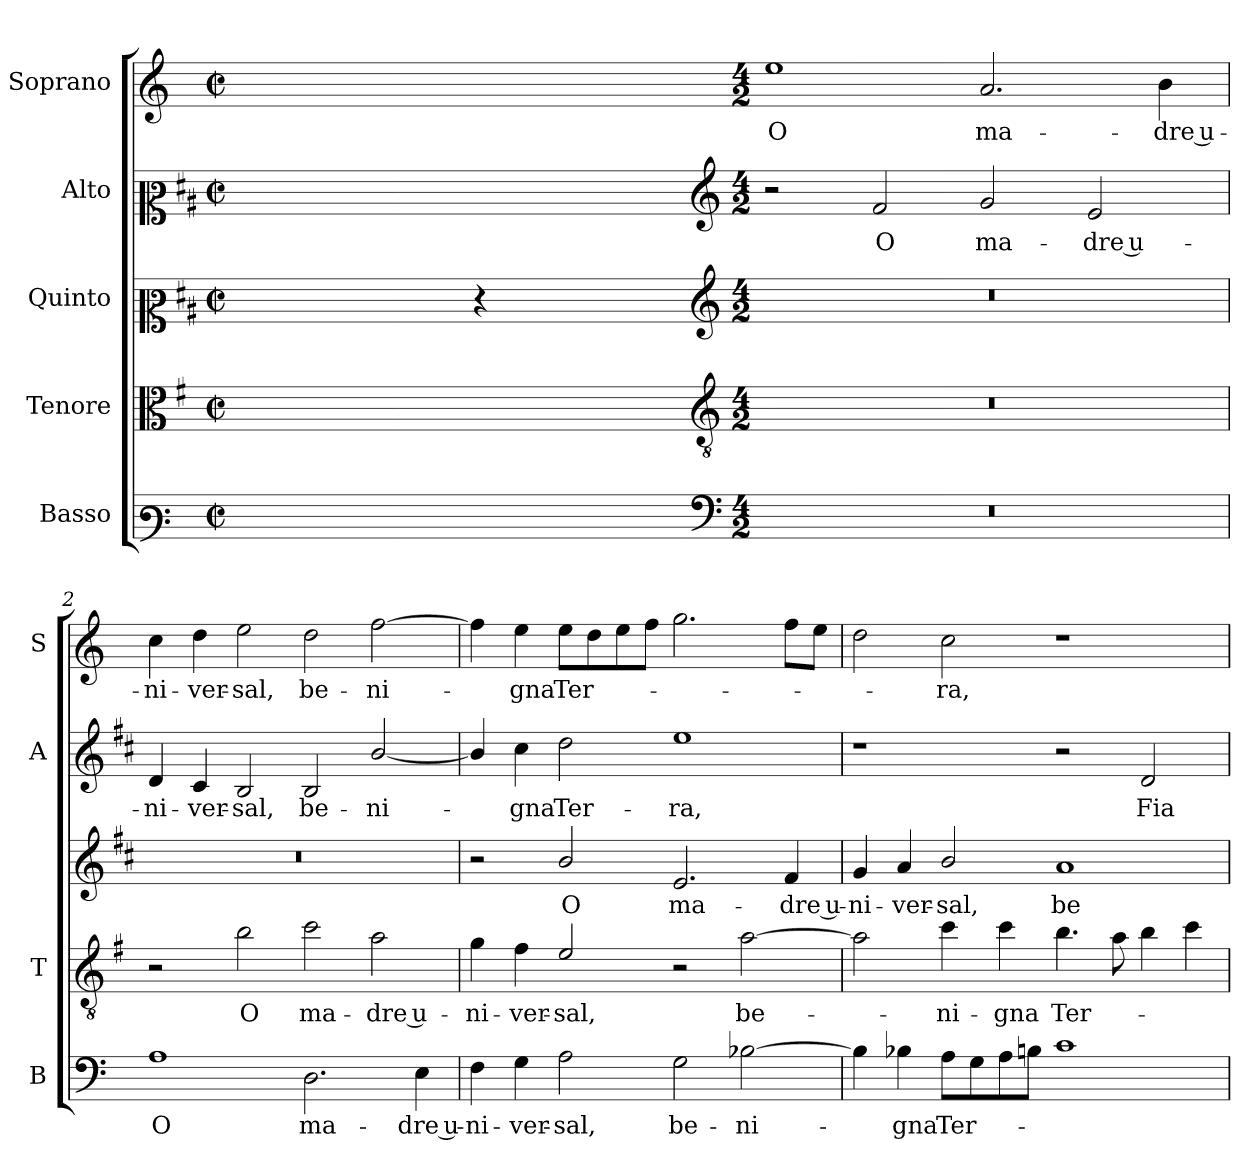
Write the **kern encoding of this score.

**kern	**text	**kern	**text	**kern	**text	**kern	**text	**kern	**text
*part5	*part5	*part4	*part4	*part3	*part3	*part2	*part2	*part1	*part1
*staff5	*staff5	*staff4	*staff4	*staff3	*staff3	*staff2	*staff2	*staff1	*staff1
*I"Basso	*	*I"Tenore	*	*I"Quinto	*	*I"Alto	*	*I"Soprano	*
*I'B	*	*I'T	*	*	*	*I'A	*	*I'S	*
*clefF3	*	*clefC3	*	*clefC2	*	*clefC2	*	*clefG2	*
*	*	*ITrd4c7	*	*ITrd1c2	*	*ITrd1c2	*	*	*
*k[]	*	*k[]	*	*k[]	*	*k[]	*	*k[]	*
*C:	*	*C:	*	*C:	*	*C:	*	*C:	*
*M2/2	*	*M2/2	*	*M2/2	*	*M2/2	*	*M2/2	*
*met(c|)	*	*met(c|)	*	*met(c|)	*	*met(c|)	*	*met(c|)	*
=	=	=	=	=	=	=	=	=	=
1ryy	.	1ryy	.	1ryy	.	1ryy	.	1ryy	.
=1X-	=1X-	=1X-	=1X-	=1X-	=1X-	=1X-	=1X-	=1X-	=1X-
4ryy	.	4ryy	.	4ryy	.	4ryy	.	4ryy	.
4ryy	.	4ryy	.	4r	.	4ryy	.	4ryy	.
4ryy	.	4ryy	.	4ryy	.	4ryy	.	4ryy	.
4ryy	.	4ryy	.	4ryy	.	4ryy	.	4ryy	.
=1-	=1-	=1-	=1-	=1-	=1-	=1-	=1-	=1-	=1-
*clefF4	*	*clefGv2	*	*clefG2	*	*clefG2	*	*	*
*M4/2	*	*M4/2	*	*M4/2	*	*M4/2	*	*M4/2	*
!	!	!	!	!	!	!	!	!	!LO:LY:b
0r	.	0r	.	0r	.	2r	.	1ee	O
!	!	!	!	!	!	!	!LO:LY:b	!	!
.	.	.	.	.	.	2e/	O	.	.
!	!	!	!	!	!	!	!LO:LY:b	!	!LO:LY:b
.	.	.	.	.	.	2f/	ma-	2.a/	ma-
!	!	!	!	!	!	!	!LO:LY:b	!	!
.	.	.	.	.	.	2d/	-dre u-	.	.
!	!	!	!	!	!	!	!	!	!LO:LY:b
.	.	.	.	.	.	.	.	4b\	-dre u-
=2	=2	=2	=2	=2	=2	=2	=2	=2	=2
!	!LO:LY:b	!	!	!	!	!	!LO:LY:b	!	!LO:LY:b
1A	O	2r	.	0r	.	4c/	-ni-	4cc\	-ni-
!	!	!	!	!	!	!	!LO:LY:b	!	!LO:LY:b
.	.	.	.	.	.	4B/	-ver-	4dd\	-ver-
!	!	!	!LO:LY:b	!	!	!	!LO:LY:b	!	!LO:LY:b
.	.	2e\	O	.	.	2A/	-sal,	2ee\	-sal,
!	!LO:LY:b	!	!LO:LY:b	!	!	!	!LO:LY:b	!	!LO:LY:b
2.D\	ma-	2f\	ma-	.	.	2A/	be-	2dd\	be-
!	!	!	!LO:LY:b	!	!	!	!LO:LY:b	!	!LO:LY:b
.	.	2d\	-dre u-	.	.	[2a/	-ni-	[2ff\	-ni-
!	!LO:LY:b	!	!	!	!	!	!	!	!
4E\	-dre u-	.	.	.	.	.	.	.	.
=3	=3	=3	=3	=3	=3	=3	=3	=3	=3
!	!LO:LY:b	!	!LO:LY:b	!	!	!	!	!	!
4F\	-ni-	4c\	-ni-	2r	.	4a/]	.	4ff\]	.
!	!LO:LY:b	!	!LO:LY:b	!	!	!	!LO:LY:b	!	!LO:LY:b
4G\	-ver-	4B\	-ver-	.	.	4b\	-gna	4ee\	-gna
!	!LO:LY:b	!	!LO:LY:b	!	!LO:LY:b	!	!LO:LY:b	!	!LO:LY:b
2A\	-sal,	2A/	-sal,	2a/	O	2cc\	Ter-	8ee\L	Ter-
.	.	.	.	.	.	.	.	8dd\	.
.	.	.	.	.	.	.	.	8ee\	.
.	.	.	.	.	.	.	.	8ff\J	.
!	!LO:LY:b	!	!	!	!LO:LY:b	!	!LO:LY:b	!	!
2G\	be-	2r	.	2.d/	ma-	1dd	-ra,	2.gg\	.
!	!LO:LY:b	!	!LO:LY:b	!	!	!	!	!	!
[2B-X\	-ni-	[2d\	be-	.	.	.	.	.	.
!	!	!	!	!	!LO:LY:b	!	!	!	!
.	.	.	.	4e/	-dre u-	.	.	8ff\L	.
.	.	.	.	.	.	.	.	8ee\J	.
=4	=4	=4	=4	=4	=4	=4	=4	=4	=4
!	!	!	!	!	!LO:LY:b	!	!	!	!
4B-\]	.	2d\]	.	4f/	-ni-	1r	.	2dd\	.
!	!LO:LY:b	!	!	!	!LO:LY:b	!	!	!	!
4B-X\	-gna	.	.	4g/	-ver-	.	.	.	.
!	!LO:LY:b	!	!LO:LY:b	!	!LO:LY:b	!	!	!	!LO:LY:b
8A\L	Ter-	4f\	-ni-	2a/	-sal,	.	.	2cc\	-ra,
8G\	.	.	.	.	.	.	.	.	.
!	!	!	!LO:LY:b	!	!	!	!	!	!
8A\	.	4f\	-gna	.	.	.	.	.	.
8Bn\J	.	.	.	.	.	.	.	.	.
!	!	!	!LO:LY:b	!	!LO:LY:b	!	!	!	!
1c	.	4.e\	Ter-	1g	be-	2r	.	1r	.
.	.	8d\	.	.	.	.	.	.	.
!	!	!	!	!	!	!	!LO:LY:b	!	!
.	.	4e\	.	.	.	2c/	Fia	.	.
.	.	4f\	.	.	.	.	.	.	.
=	=	=	=	=	=	=	=	=	=
*-	*-	*-	*-	*-	*-	*-	*-	*-	*-
